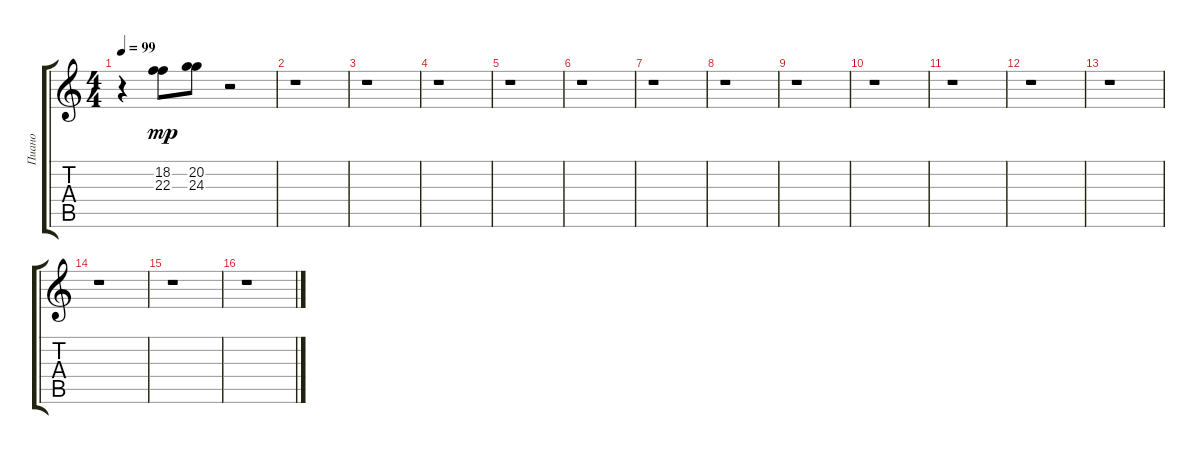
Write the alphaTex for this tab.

\track ("Пиано" "Пиано") {instrument acousticgrandpiano}
\staff {score tabs}
\tuning (E4 B3 G3 D3 A2 E2) {hide}
\ts (4 4)
\tempo 99
\clef g2
\ks c
r.4{dy mp} (18.2 22.3).8{balance 2} (20.2 24.3).8 r.2 |
r.1 |
r.1 |
r.1 |
r.1 |
r.1 |
r.1 |
r.1 |
r.1 |
r.1 |
r.1 |
r.1 |
r.1 |
r.1 |
r.1 |
r.1
